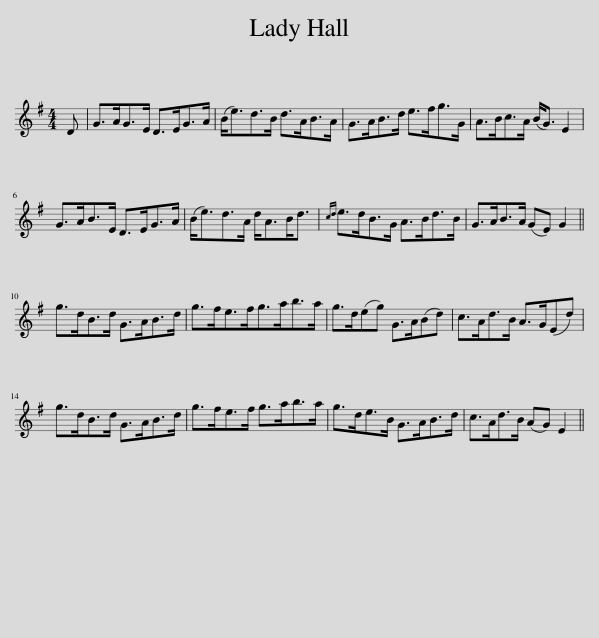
X:1
L:1/8
M:4/4
I:linebreak $
K:G
V:1 treble
V:1
 D | G>AG>E D>EG>A | (B<e)d>B d>AB>A | G>AB>d e>fg>G | A>Bc>A (B<G) E2 |$ %5
 G>AB>E D>EG>A | (B<e)d>A d<AB<d |{cd} e>dB>G A>Bd>B | G>AB>A (GE) G2 ||$ g>dB>d G>AB>d | %10
 g>fe>fg>ab>a | g>d(eg) G>A(Bd) | c>Ad>B A>G(Ed) |$ g>dB>d G>AB>d | g>fe>f g>ab>a | %15
 g>de>B G>AB>d | c>Ad>B (AG) E2 || %17
